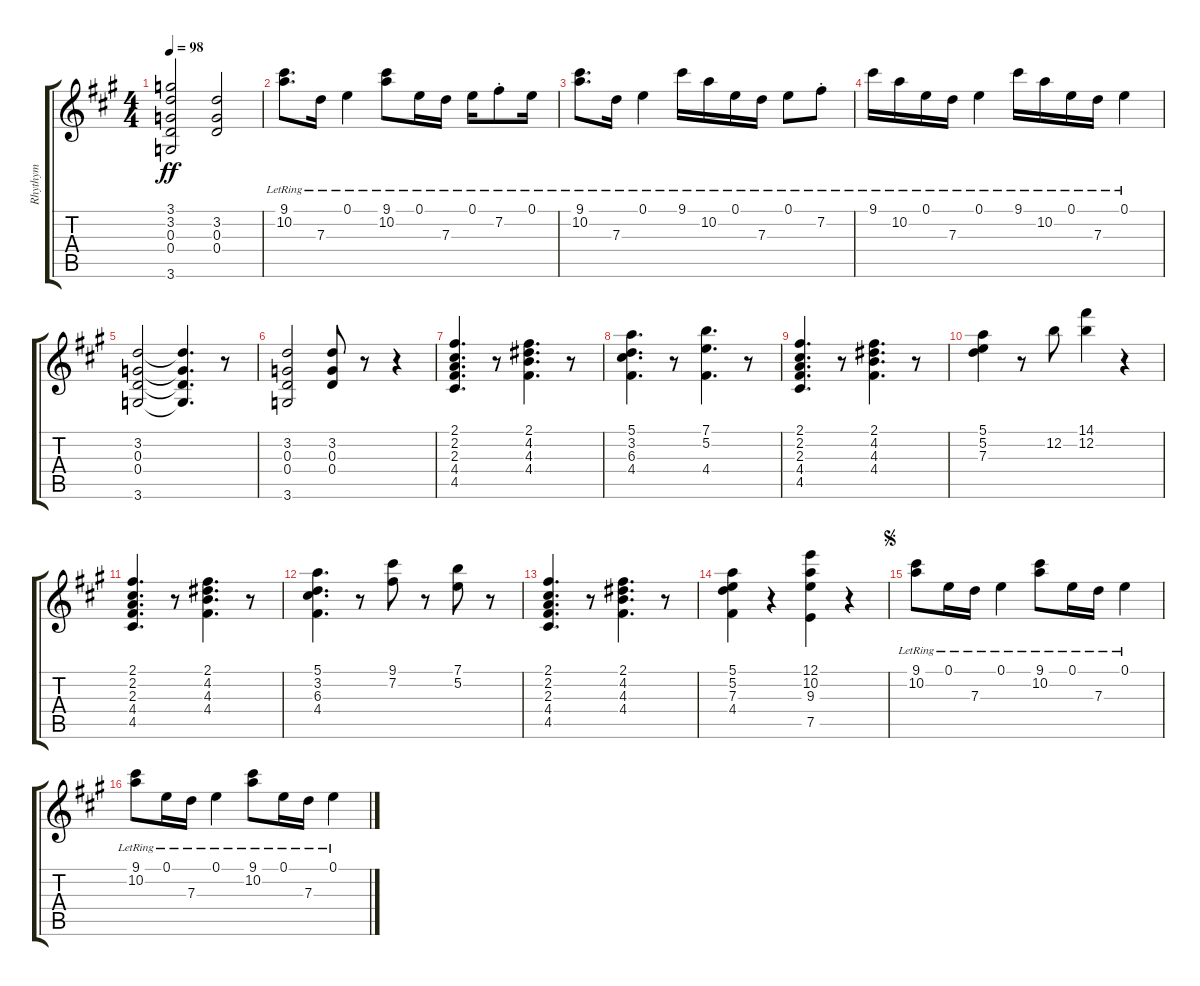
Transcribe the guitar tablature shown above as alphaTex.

\track ("Rhythym" "Rhythym") {instrument electricguitarjazz}
\staff {score tabs}
\tuning (E4 B3 G3 D3 A2 E2) {hide}
\ts (4 4)
\tempo 98
\clef g2
\ks a
(3.1 3.2 0.3 0.4 3.6).2{dy ff} (3.2 0.3 0.4).2 |
(9.1{lr} 10.2{lr}).8{d} 7.3{lr}.16 0.1{lr}.4 (9.1{lr} 10.2{lr}).8 0.1{lr}.16 7.3{lr}.16 0.1{lr}.16 7.2{st lr}.8 0.1{lr}.16 |
(9.1{lr} 10.2{lr}).8{d} 7.3{lr}.16 0.1{lr}.4 9.1{lr}.16 10.2{lr}.16 0.1{lr}.16 7.3{lr}.16 0.1{lr}.8 7.2{st lr}.8 |
9.1{lr}.16 10.2{lr}.16 0.1{lr}.16 7.3{lr}.16 0.1{lr}.4 9.1{lr}.16 10.2{lr}.16 0.1{lr}.16 7.3{lr}.16 0.1{lr}.4 |
(3.2 0.3 0.4 3.6).2 (3.2{t} 0.3{t} 0.4{t} 3.6{t}).4{d} r.8 |
(3.2 0.3 0.4 3.6).2 (3.2 0.3 0.4).8 r.8 r.4 |
(2.1 2.2 2.3 4.4 4.5).4{d} r.8 (2.1 4.2 4.3 4.4).4{d} r.8 |
(5.1 3.2 6.3 4.4).4{d} r.8 (7.1 5.2 4.4).4{d} r.8 |
(2.1 2.2 2.3 4.4 4.5).4{d} r.8 (2.1 4.2 4.3 4.4).4{d} r.8 |
(5.1 5.2 7.3).4 r.8 12.2.8 (14.1 12.2).4 r.4 |
(2.1 2.2 2.3 4.4 4.5).4{d} r.8 (2.1 4.2 4.3 4.4).4{d} r.8 |
(5.1 3.2 6.3 4.4).4{d} r.8 (9.1 7.2).8 r.8 (7.1 5.2).8 r.8 |
(2.1 2.2 2.3 4.4 4.5).4{d} r.8 (2.1 4.2 4.3 4.4).4{d} r.8 |
(5.1 5.2 7.3 4.4).4 r.4 (12.1 10.2 9.3 7.5).4 r.4 |
\jump segno
(9.1{lr} 10.2{lr}).8 0.1{lr}.16 7.3{lr}.16 0.1{lr}.4 (9.1{lr} 10.2{lr}).8 0.1{lr}.16 7.3{lr}.16 0.1{lr}.4 |
(9.1{lr} 10.2{lr}).8 0.1{lr}.16 7.3{lr}.16 0.1{lr}.4 (9.1{lr} 10.2{lr}).8 0.1{lr}.16 7.3{lr}.16 0.1{lr}.4
